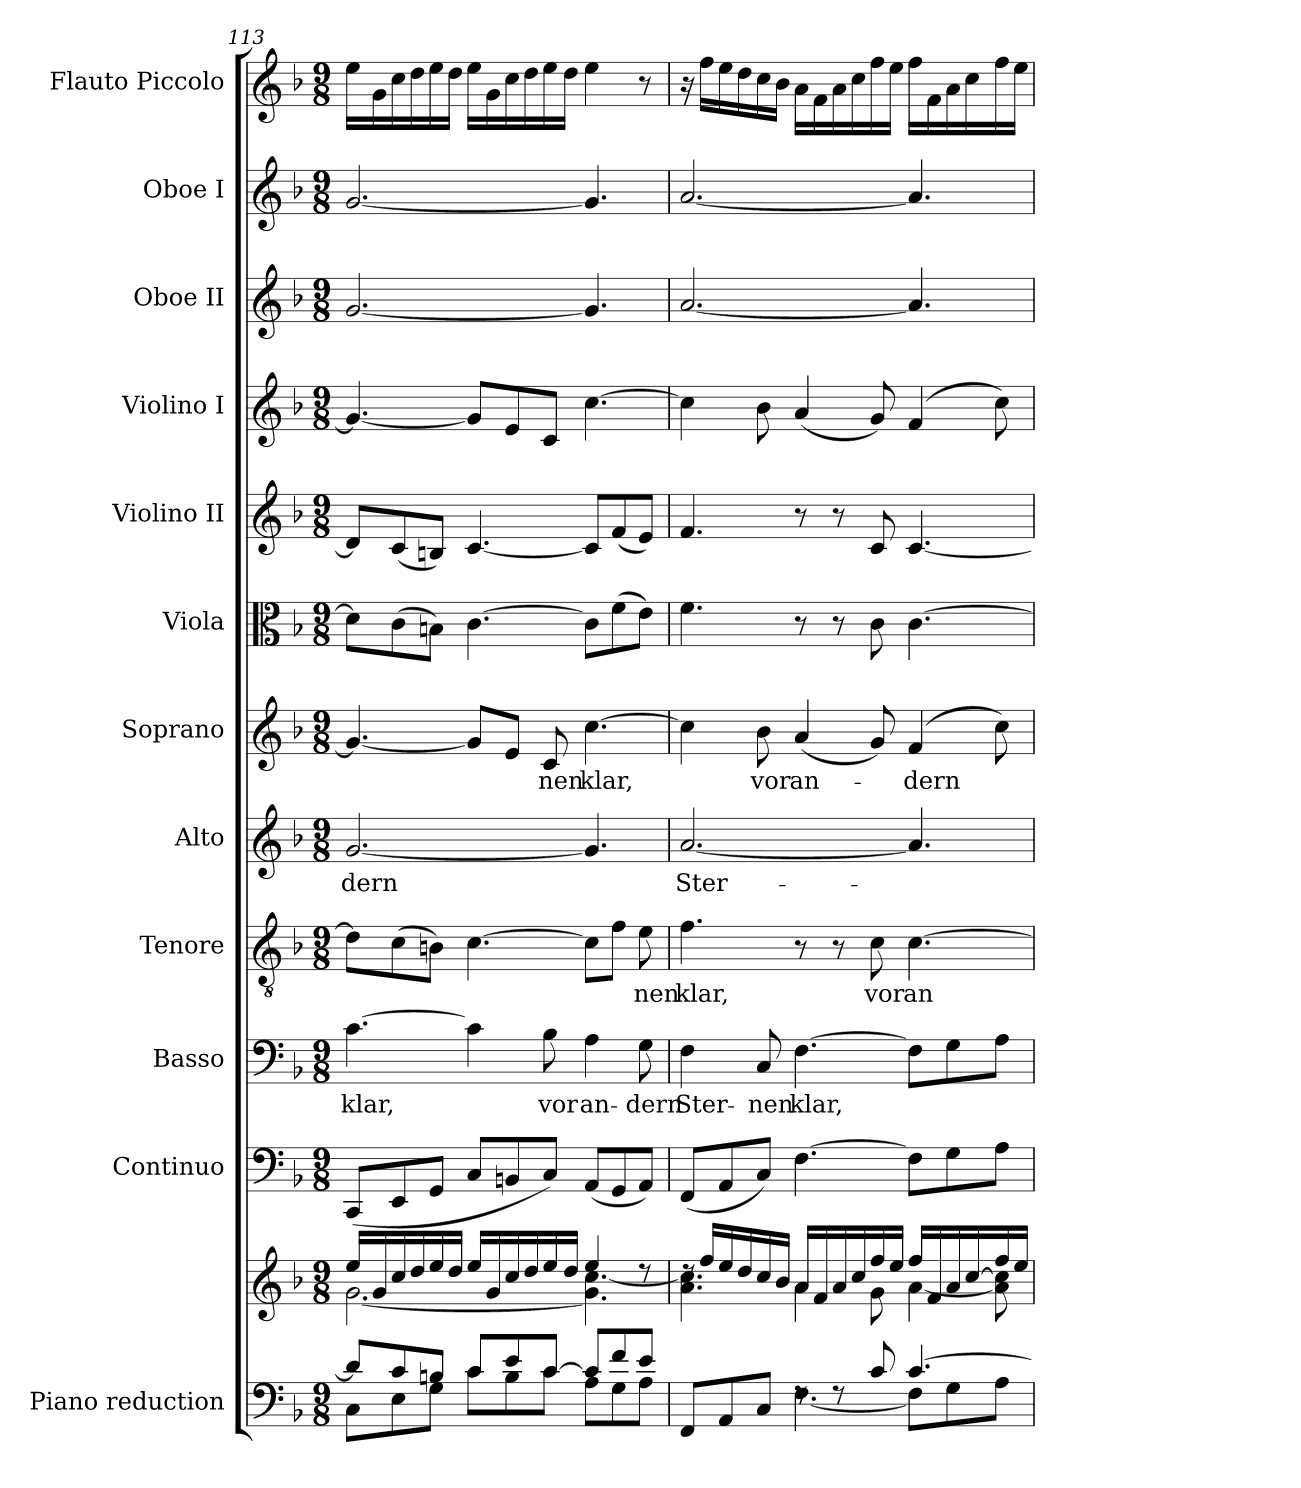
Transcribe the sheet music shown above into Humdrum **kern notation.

**kern	**kern	**kern	**kern	**text	**kern	**text	**kern	**text	**kern	**text	**kern	**kern	**kern	**kern	**kern	**kern
*part12	*part12	*part11	*part10	*part10	*part9	*part9	*part8	*part8	*part7	*part7	*part6	*part5	*part4	*part3	*part2	*part1
*staff13	*staff12	*staff11	*staff10	*staff10	*staff9	*staff9	*staff8	*staff8	*staff7	*staff7	*staff6	*staff5	*staff4	*staff3	*staff2	*staff1
*I"Piano reduction	*	*I"Continuo	*I"Basso	*	*I"Tenore	*	*I"Alto	*	*I"Soprano	*	*I"Viola	*I"Violino II	*I"Violino I	*I"Oboe II	*I"Oboe I	*I"Flauto Piccolo
*I'Pno	*	*	*	*	*	*	*	*	*	*	*	*	*	*I'Ob	*I'Ob	*I'Picc
!!LO:PB:g=z
*clefF4	*clefG2	*clefF4	*clefF4	*	*clefGv2	*	*clefG2	*	*clefG2	*	*clefC3	*clefG2	*clefG2	*clefG2	*clefG2	*clefG2
*	*	*	*	*	*	*	*	*	*	*	*	*	*	*	*	*ITrd-7c-12
*k[b-]	*k[b-]	*k[b-]	*k[b-]	*	*k[b-]	*	*k[b-]	*	*k[b-]	*	*k[b-]	*k[b-]	*k[b-]	*k[b-]	*k[b-]	*k[b-]
*M9/8	*M9/8	*M9/8	*M9/8	*	*M9/8	*	*M9/8	*	*M9/8	*	*M9/8	*M9/8	*M9/8	*M9/8	*M9/8	*M9/8
=113	=113	=113	=113	=113	=113	=113	=113	=113	=113	=113	=113	=113	=113	=113	=113	=113
*^	*^	*	*	*	*	*	*	*	*	*	*	*	*	*	*	*
!	!	!	!	!	!	!LO:LY:b	!	!	!	!LO:LY:b	!	!	!	!	!	!	!	!
8d/L]	8C\L	16ee/LL	[2.g\	(<8CC/L	[4.c\	klar,	8d\L]	.	[2.g/	-dern	4.g/_	.	8d\L]	8d/L]	4.g/_	[2.g/	[2.g/	16eee\LL
.	.	16g/	.	.	.	.	.	.	.	.	.	.	.	.	.	.	.	16gg\
8c/	8E\	16cc/	.	8EE/	.	.	(>8c\	.	.	.	.	.	(>8c\	(<8c/	.	.	.	16ccc\
.	.	16dd/	.	.	.	.	.	.	.	.	.	.	.	.	.	.	.	16ddd\
8Bn/J	8G\J	16ee/	.	8GG/J	.	.	8Bn\J)	.	.	.	.	.	8Bn\J)	8Bn/J)	.	.	.	16eee\
.	.	16dd/JJ	.	.	.	.	.	.	.	.	.	.	.	.	.	.	.	16ddd\JJ
8c/L	8c\L	16ee/LL	.	8C/L	4c\]	.	[4.c\	.	.	.	8g/L]	.	[4.c\	[4.c/	8g/L]	.	.	16eee\LL
.	.	16g/	.	.	.	.	.	.	.	.	.	.	.	.	.	.	.	16gg\
8e/	8B\	16cc/	.	8BBn/	.	.	.	.	.	.	8e/J	.	.	.	8e/	.	.	16ccc\
.	.	16dd/	.	.	.	.	.	.	.	.	.	.	.	.	.	.	.	16ddd\
!	!	!	!	!	!	!LO:LY:b	!	!	!	!	!	!LO:LY:b	!	!	!	!	!	!
[8c/J	8c\J	16ee/	.	8C/J)	8B-\	vor	.	.	.	.	8c/	-nen	.	.	8c/J	.	.	16eee\
.	.	16dd/JJ	.	.	.	.	.	.	.	.	.	.	.	.	.	.	.	16ddd\JJ
!	!	!	!	!	!	!LO:LY:b	!	!	!	!	!	!LO:LY:b	!	!	!	!	!	!
8c/L]	8A\L	4ee/	4.g\] [4.cc\	(<8AA/L	4A\	an-	8c\L]	.	4.g/]	.	[4.cc\	-klar,	8c\L]	8c/L]	[4.cc\	4.g/]	4.g/]	4eee\
8f/	8G\	.	.	8GG/	.	.	8f\J	.	.	.	.	.	(>8f\	(<8f/	.	.	.	.
!	!	!	!	!	!	!LO:LY:b	!	!LO:LY:b	!	!	!	!	!	!	!	!	!	!
8e/J	8A\J	8rdd	.	8AA/J)	8G\	dern	8e\	-nen	.	.	.	.	8e\J)	8e/J)	.	.	.	8r
=114	=114	=114	=114	=114	=114	=114	=114	=114	=114	=114	=114	=114	=114	=114	=114	=114	=114	=114
!	!	!	!	!	!	!LO:LY:b	!	!LO:LY:b	!	!LO:LY:b	!	!	!	!	!	!	!	!
8FF/L	4.ryy	16rdd	4.a\ 4.cc\]	(<8FF/L	4F\	Ster-	4.f\	klar,	[2.a/	Ster-	4cc\]	.	4.f\	4.f/	4cc\]	[2.a/	[2.a/	16r
.	.	16ff/LL	.	.	.	.	.	.	.	.	.	.	.	.	.	.	.	16fff\LL
8AA/	.	16ee/	.	8AA/	.	.	.	.	.	.	.	.	.	.	.	.	.	16eee\
.	.	16dd/	.	.	.	.	.	.	.	.	.	.	.	.	.	.	.	16ddd\
!	!	!	!	!	!	!LO:LY:b	!	!	!	!	!	!LO:LY:b	!	!	!	!	!	!
8C/J	.	16cc/	.	8C/J)	8C/	nen	.	.	.	.	8b-\	vor	.	.	8b-\	.	.	16ccc\
.	.	16b-/JJ	.	.	.	.	.	.	.	.	.	.	.	.	.	.	.	16bb-\JJ
!	!	!	!	!	!	!LO:LY:b	!	!	!	!	!	!LO:LY:b	!	!	!	!	!	!
8rF	[4.F\	16a/LL	4a\	[4.F\	[4.F\	klar,	8r	.	.	.	(<4a/	an-	8r	8r	(<4a/	.	.	16aa\LL
.	.	16f/	.	.	.	.	.	.	.	.	.	.	.	.	.	.	.	16ff\
8rF	.	16a/	.	.	.	.	8r	.	.	.	.	.	8r	8r	.	.	.	16aa\
.	.	16cc/	.	.	.	.	.	.	.	.	.	.	.	.	.	.	.	16ccc\
!	!	!	!	!	!	!	!	!LO:LY:b	!	!	!	!	!	!	!	!	!	!
8c/	.	16ff/	8g\	.	.	.	8c\	vor	.	.	8g/)	.	8c\	8c/	8g/)	.	.	16fff\
.	.	16ee/JJ	.	.	.	.	.	.	.	.	.	.	.	.	.	.	.	16eee\JJ
!	!	!	!	!	!	!	!	!LO:LY:b	!	!	!	!LO:LY:b	!	!	!	!	!	!
[4.c/	8F\L]	16ff/LL	[4a\	8F\L]	8F\L]	.	[4.c\	an-	4.a/]	.	(>4f/	-dern	[4.c\	[4.c/	(>4f/	4.a/]	4.a/]	16fff\LL
.	.	16f/	.	.	.	.	.	.	.	.	.	.	.	.	.	.	.	16ff\
.	8G\	16a/	.	8G\	8G\	.	.	.	.	.	.	.	.	.	.	.	.	16aa\
.	.	[16cc/	.	.	.	.	.	.	.	.	.	.	.	.	.	.	.	16ccc\
.	8A\J	16ff/	8a\] 8cc\]	8A\J	8A\J	.	.	.	.	.	8cc\)	.	.	.	8cc\)	.	.	16fff\
.	.	16ee/JJ	.	.	.	.	.	.	.	.	.	.	.	.	.	.	.	16eee\JJ
*v	*v	*	*	*	*	*	*	*	*	*	*	*	*	*	*	*	*	*
*	*v	*v	*	*	*	*	*	*	*	*	*	*	*	*	*	*	*
=	=	=	=	=	=	=	=	=	=	=	=	=	=	=	=	=
*-	*-	*-	*-	*-	*-	*-	*-	*-	*-	*-	*-	*-	*-	*-	*-	*-
